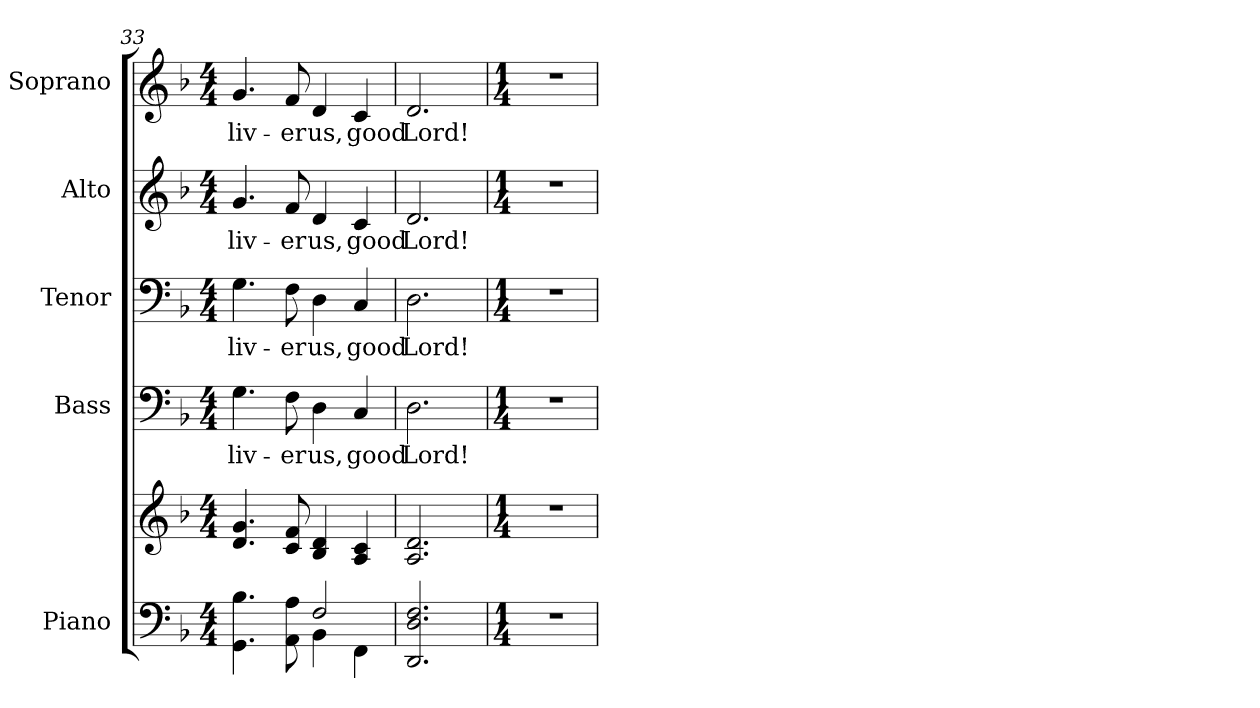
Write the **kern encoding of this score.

**kern	**kern	**kern	**text	**kern	**text	**kern	**text	**kern	**text
*part5	*part5	*part4	*part4	*part3	*part3	*part2	*part2	*part1	*part1
*staff6	*staff5	*staff4	*staff4	*staff3	*staff3	*staff2	*staff2	*staff1	*staff1
*I"Piano	*	*I"Bass	*	*I"Tenor	*	*I"Alto	*	*I"Soprano	*
*I'Pno.	*	*I'B.	*	*I'T.	*	*I'A.	*	*I'S.	*
*clefF4	*clefG2	*clefF4	*	*clefF4	*	*clefG2	*	*clefG2	*
*k[b-]	*k[b-]	*k[b-]	*	*k[b-]	*	*k[b-]	*	*k[b-]	*
*F:	*F:	*F:	*	*F:	*	*F:	*	*F:	*
*M4/4	*M4/4	*M4/4	*	*M4/4	*	*M4/4	*	*M4/4	*
=33	=33	=33	=33	=33	=33	=33	=33	=33	=33
*^	*	*	*	*	*	*	*	*	*
!	!	!	!	!LO:LY:b:color=#000000	!	!	!	!	!	!
!	!	!	!	!	!	!LO:LY:b:color=#000000	!	!	!	!
!	!	!	!	!	!	!	!	!LO:LY:b:color=#000000	!	!
!	!	!	!	!	!	!	!	!	!	!LO:LY:b:color=#000000
4.GGi\ 4.B-i	2ryy	4.di/ 4.gi	4.Gi\	-liv-	4.Gi\	-liv-	4.gi/	-liv-	4.gi/	-liv-
!	!	!	!	!LO:LY:b:color=#000000	!	!	!	!	!	!
!	!	!	!	!	!	!LO:LY:b:color=#000000	!	!	!	!
!	!	!	!	!	!	!	!	!LO:LY:b:color=#000000	!	!
!	!	!	!	!	!	!	!	!	!	!LO:LY:b:color=#000000
8AAi\ 8Ai	.	8ci/ 8fi	8Fi\	-er	8Fi\	-er	8fi/	-er	8fi/	-er
!	!	!	!	!LO:LY:b:color=#000000	!	!	!	!	!	!
!	!	!	!	!	!	!LO:LY:b:color=#000000	!	!	!	!
!	!	!	!	!	!	!	!	!LO:LY:b:color=#000000	!	!
!	!	!	!	!	!	!	!	!	!	!LO:LY:b:color=#000000
2Fi/	4BB-i\	4B-i/ 4di	4Di\	us,	4Di\	us,	4di/	us,	4di/	us,
!	!	!	!	!LO:LY:b:color=#000000	!	!	!	!	!	!
!	!	!	!	!	!	!LO:LY:b:color=#000000	!	!	!	!
!	!	!	!	!	!	!	!	!LO:LY:b:color=#000000	!	!
!	!	!	!	!	!	!	!	!	!	!LO:LY:b:color=#000000
.	4FFi\	4Ai/ 4ci	4Ci/	good	4Ci/	good	4ci/	good	4ci/	good
*v	*v	*	*	*	*	*	*	*	*	*
!!LO:PB:g=z
=34	=34	=34	=34	=34	=34	=34	=34	=34	=34
*^	*	*	*	*	*	*	*	*	*
!	!	!	!	!LO:LY:b:color=#000000	!	!	!	!	!	!
*v	*v	*	*	*	*	*	*	*	*	*
*^	*	*	*	*	*	*	*	*	*
!	!	!	!	!	!	!LO:LY:b:color=#000000	!	!	!	!
*v	*v	*	*	*	*	*	*	*	*	*
*^	*	*	*	*	*	*	*	*	*
!	!	!	!	!	!	!	!	!LO:LY:b:color=#000000	!	!
*v	*v	*	*	*	*	*	*	*	*	*
*^	*	*	*	*	*	*	*	*	*
!	!	!	!	!	!	!	!	!	!	!LO:LY:b:color=#000000
*v	*v	*	*	*	*	*	*	*	*	*
2.DDi/ 2.Di 2.Fi	2.Ai/ 2.di	2.Di\	Lord!	2.Di\	Lord!	2.di/	Lord!	2.di/	Lord!
=35	=35	=35	=35	=35	=35	=35	=35	=35	=35
*M1/4	*M1/4	*M1/4	*	*M1/4	*	*M1/4	*	*M1/4	*
4r	4r	4r	.	4r	.	4r	.	4r	.
=	=	=	=	=	=	=	=	=	=
*-	*-	*-	*-	*-	*-	*-	*-	*-	*-
